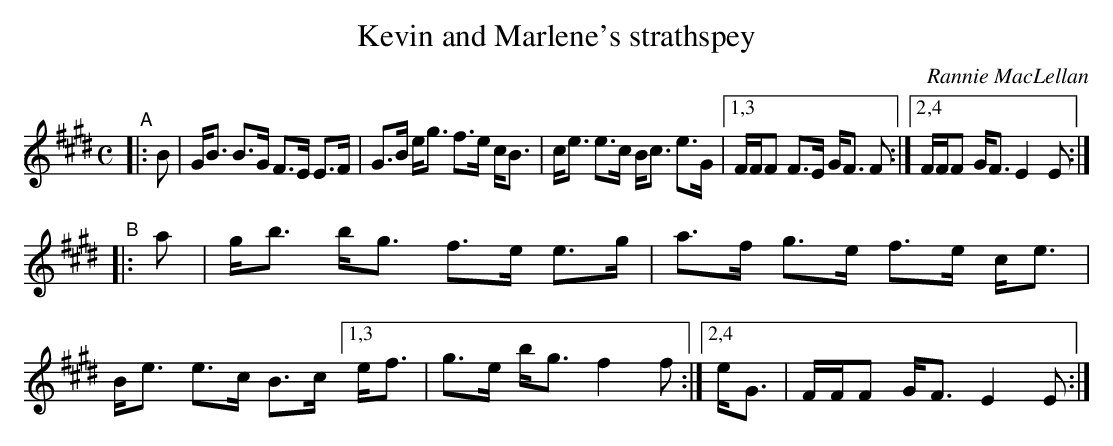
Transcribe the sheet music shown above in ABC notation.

X:1
T: Kevin and Marlene's strathspey
C: Rannie MacLellan
M: C
L: 1/8
K: E
"^A"|: B | G<B B>G F>E E>F | G>B e<g f>e c<B | c<e e>c B<c e>G |1,3 F/F/F F>E G<F F :|2,4 F/F/F G<F E2 E :|
"^B"|: a | g<b b<g f>e e>g | a>f g>e f>e c<e | B<e e>c B>c [1,3 e<f | g>e b<g f2f :|2,4 e<G | F/F/F G<F E2 E :|
